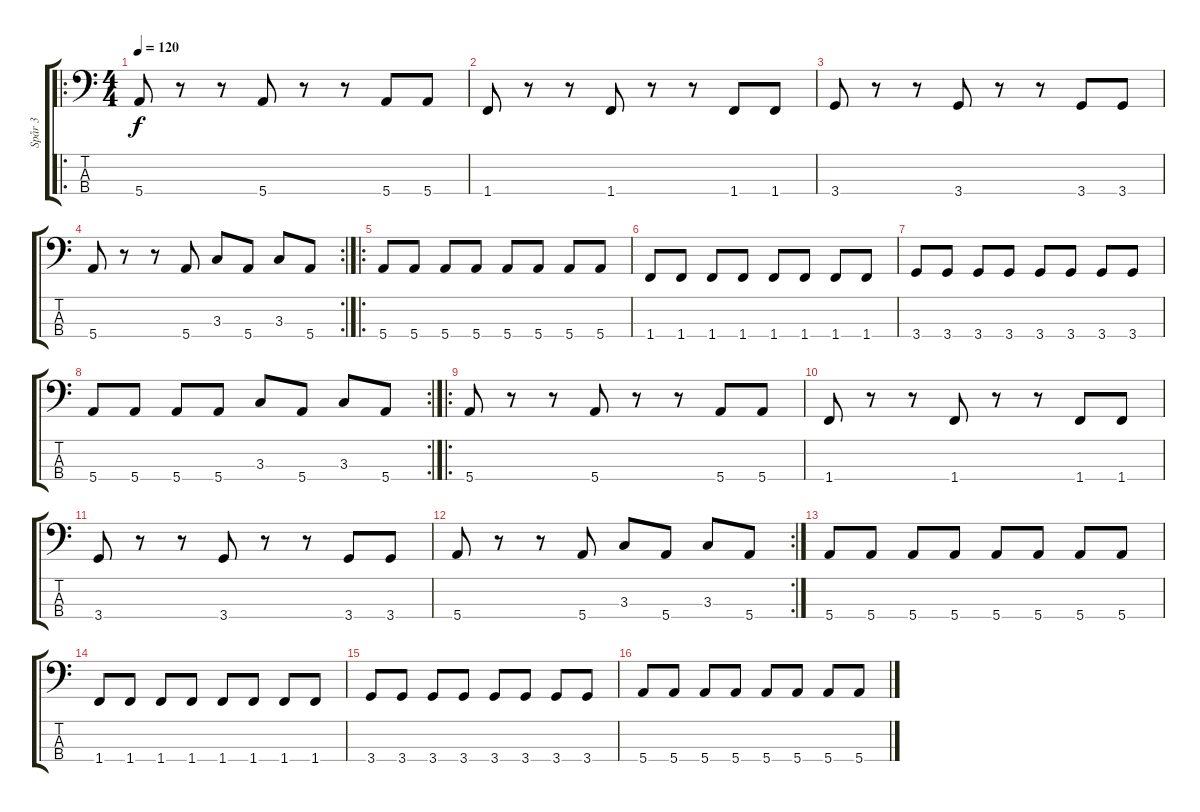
\track ("Spår 3" "Spår 3") {instrument acousticguitarnylon}
\staff {score tabs}
\tuning (G2 D2 A1 E1) {hide}
\ro
\ts (4 4)
\tempo 120
\tempo 140
\tempo 120
\clef f4
\ks c
5.4.8{dy f instrument electricbassfinger} r.8 r.8 5.4.8 r.8 r.8 5.4.8 5.4.8 |
1.4.8 r.8 r.8 1.4.8 r.8 r.8 1.4.8 1.4.8 |
3.4.8 r.8 r.8 3.4.8 r.8 r.8 3.4.8 3.4.8 |
\rc 2
5.4.8 r.8 r.8 5.4.8 3.3.8 5.4.8 3.3.8 5.4.8 |
\ro
5.4.8 5.4.8 5.4.8 5.4.8 5.4.8 5.4.8 5.4.8 5.4.8 |
1.4.8 1.4.8 1.4.8 1.4.8 1.4.8 1.4.8 1.4.8 1.4.8 |
3.4.8 3.4.8 3.4.8 3.4.8 3.4.8 3.4.8 3.4.8 3.4.8 |
\rc 2
5.4.8 5.4.8 5.4.8 5.4.8 3.3.8 5.4.8 3.3.8 5.4.8 |
\ro
5.4.8 r.8 r.8 5.4.8 r.8 r.8 5.4.8 5.4.8 |
1.4.8 r.8 r.8 1.4.8 r.8 r.8 1.4.8 1.4.8 |
3.4.8 r.8 r.8 3.4.8 r.8 r.8 3.4.8 3.4.8 |
\rc 2
5.4.8 r.8 r.8 5.4.8 3.3.8 5.4.8 3.3.8 5.4.8 |
5.4.8 5.4.8 5.4.8 5.4.8 5.4.8 5.4.8 5.4.8 5.4.8 |
1.4.8 1.4.8 1.4.8 1.4.8 1.4.8 1.4.8 1.4.8 1.4.8 |
3.4.8 3.4.8 3.4.8 3.4.8 3.4.8 3.4.8 3.4.8 3.4.8 |
5.4.8 5.4.8 5.4.8 5.4.8 5.4.8 5.4.8 5.4.8 5.4.8
